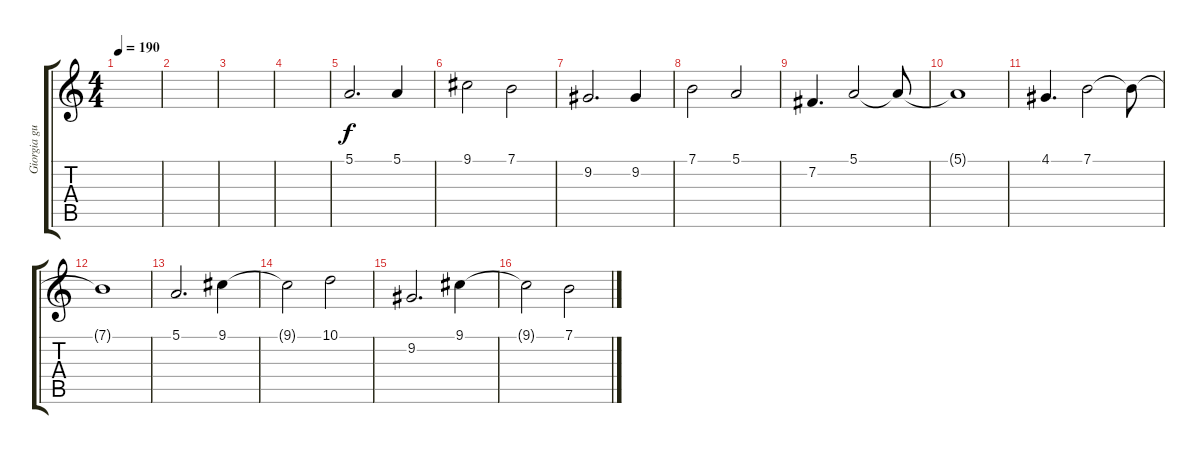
\track ("Giorgia gueglio vocals" "Giorgia gu") {instrument violin}
\staff {score tabs}
\tuning (E4 B3 G3 D3 A2 E2) {hide}
\ts (4 4)
\tempo 190
\clef g2
\ks c
|
|
|
|
5.1.2{d} 5.1.4 |
9.1.2 7.1.2 |
9.2.2{d} 9.2.4 |
7.1.2 5.1.2 |
7.2.4{d} 5.1.2 5.1{t}.8 |
5.1{t}.1 |
4.1.4{d} 7.1.2 7.1{t}.8 |
7.1{t}.1 |
5.1.2{d} 9.1.4 |
9.1{t}.2 10.1.2 |
9.2.2{d} 9.1.4 |
9.1{t}.2 7.1.2
